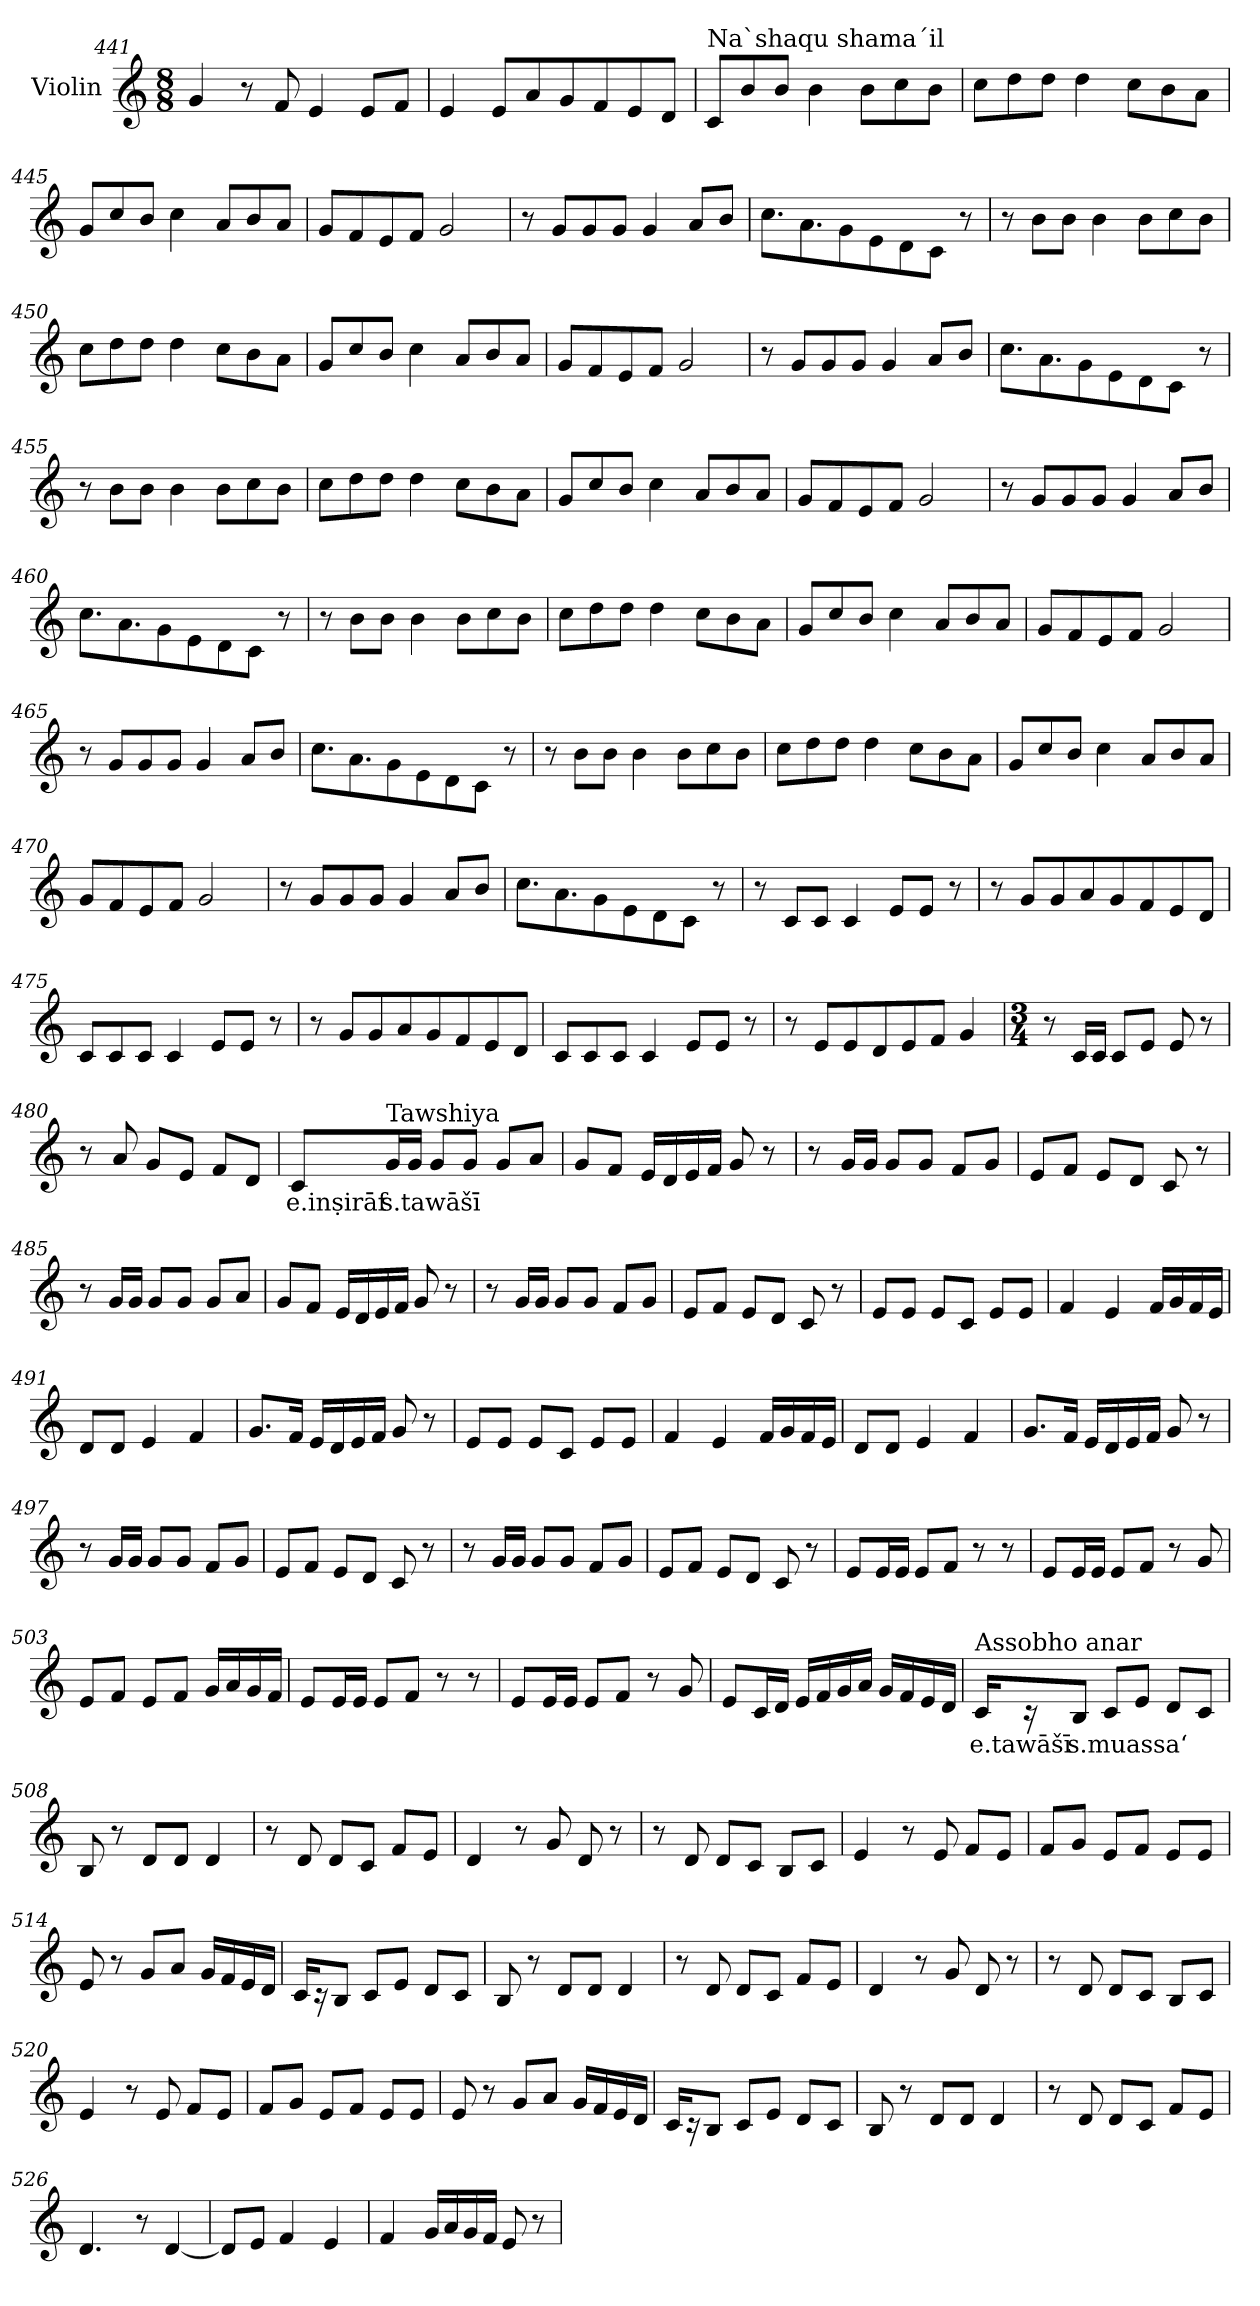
**kern	**text
*part1	*part1
*staff1	*staff1
*I"Violin	*
*clefG2	*
*k[]	*
*M8/8	*
=441	=441
4g/	.
8r	.
8f/	.
4e/	.
8e/L	.
8f/J	.
=442	=442
4e/	.
8e/L	.
8a/	.
8g/	.
8f/	.
8e/	.
8d/J	.
=443	=443
!LO:TX:a:t=Na`shaqu shama´il	!
8c/L	.
8b/	.
8b/J	.
4b\	.
8b\L	.
8cc\	.
8b\J	.
!!LO:LB:g=z
=444	=444
8cc\L	.
8dd\	.
8dd\J	.
4dd\	.
8cc\L	.
8b\	.
8a\J	.
=445	=445
8g/L	.
8cc/	.
8b/J	.
4cc\	.
8a/L	.
8b/	.
8a/J	.
=446	=446
8g/L	.
8f/	.
8e/	.
8f/J	.
2g/	.
=447	=447
8r	.
8g/L	.
8g/	.
8g/J	.
4g/	.
8a/L	.
8b/J	.
!!LO:LB:g=z
=448	=448
8.cc\L	.
8.a\	.
8g\	.
8e\	.
8d\	.
8c\J	.
8r	.
=449	=449
8r	.
8b\L	.
8b\J	.
4b\	.
8b\L	.
8cc\	.
8b\J	.
=450	=450
8cc\L	.
8dd\	.
8dd\J	.
4dd\	.
8cc\L	.
8b\	.
8a\J	.
=451	=451
8g/L	.
8cc/	.
8b/J	.
4cc\	.
8a/L	.
8b/	.
8a/J	.
=452	=452
8g/L	.
8f/	.
8e/	.
8f/J	.
2g/	.
!!LO:LB:g=z
=453	=453
8r	.
8g/L	.
8g/	.
8g/J	.
4g/	.
8a/L	.
8b/J	.
=454	=454
8.cc\L	.
8.a\	.
8g\	.
8e\	.
8d\	.
8c\J	.
8r	.
=455	=455
8r	.
8b\L	.
8b\J	.
4b\	.
8b\L	.
8cc\	.
8b\J	.
=456	=456
8cc\L	.
8dd\	.
8dd\J	.
4dd\	.
8cc\L	.
8b\	.
8a\J	.
!!LO:LB:g=z
=457	=457
8g/L	.
8cc/	.
8b/J	.
4cc\	.
8a/L	.
8b/	.
8a/J	.
=458	=458
8g/L	.
8f/	.
8e/	.
8f/J	.
2g/	.
=459	=459
8r	.
8g/L	.
8g/	.
8g/J	.
4g/	.
8a/L	.
8b/J	.
=460	=460
8.cc\L	.
8.a\	.
8g\	.
8e\	.
8d\	.
8c\J	.
8r	.
!!LO:LB:g=z
=461	=461
8r	.
8b\L	.
8b\J	.
4b\	.
8b\L	.
8cc\	.
8b\J	.
=462	=462
8cc\L	.
8dd\	.
8dd\J	.
4dd\	.
8cc\L	.
8b\	.
8a\J	.
=463	=463
8g/L	.
8cc/	.
8b/J	.
4cc\	.
8a/L	.
8b/	.
8a/J	.
=464	=464
8g/L	.
8f/	.
8e/	.
8f/J	.
2g/	.
=465	=465
8r	.
8g/L	.
8g/	.
8g/J	.
4g/	.
8a/L	.
8b/J	.
!!LO:PB:g=z
=466	=466
8.cc\L	.
8.a\	.
8g\	.
8e\	.
8d\	.
8c\J	.
8r	.
=467	=467
8r	.
8b\L	.
8b\J	.
4b\	.
8b\L	.
8cc\	.
8b\J	.
=468	=468
8cc\L	.
8dd\	.
8dd\J	.
4dd\	.
8cc\L	.
8b\	.
8a\J	.
=469	=469
8g/L	.
8cc/	.
8b/J	.
4cc\	.
8a/L	.
8b/	.
8a/J	.
=470	=470
8g/L	.
8f/	.
8e/	.
8f/J	.
2g/	.
!!LO:LB:g=z
=471	=471
8r	.
8g/L	.
8g/	.
8g/J	.
4g/	.
8a/L	.
8b/J	.
=472	=472
8.cc\L	.
8.a\	.
8g\	.
8e\	.
8d\	.
8c\J	.
8r	.
=473	=473
8r	.
8c/L	.
8c/J	.
4c/	.
8e/L	.
8e/J	.
8r	.
=474	=474
8r	.
8g/L	.
8g/	.
8a/	.
8g/	.
8f/	.
8e/	.
8d/J	.
!!LO:LB:g=z
=475	=475
8c/L	.
8c/	.
8c/J	.
4c/	.
8e/L	.
8e/J	.
8r	.
=476	=476
8r	.
8g/L	.
8g/	.
8a/	.
8g/	.
8f/	.
8e/	.
8d/J	.
=477	=477
8c/L	.
8c/	.
8c/J	.
4c/	.
8e/L	.
8e/J	.
8r	.
=478	=478
8r	.
8e/L	.
8e/	.
8d/	.
8e/	.
8f/J	.
4g/	.
!!LO:LB:g=z
=479	=479
*M3/4	*
*MM60	*
8r	.
16c/LL	.
16c/JJ	.
8c/L	.
8e/J	.
8e/	.
8r	.
=480	=480
8r	.
8a/	.
8g/L	.
8e/J	.
8f/L	.
8d/J	.
=481	=481
!	!LO:LY:b
8c/L	e.inṣirāf
!LO:TX:a:t=Tawshiya	!
!	!LO:LY:b
16g/L	s.tawāšī
16g/JJ	.
8g/L	.
8g/J	.
8g/L	.
8a/J	.
=482	=482
8g/L	.
8f/J	.
16e/LL	.
16d/	.
16e/	.
16f/JJ	.
8g/	.
8r	.
=483	=483
8r	.
16g/LL	.
16g/JJ	.
8g/L	.
8g/J	.
8f/L	.
8g/J	.
!!LO:LB:g=z
=484	=484
8e/L	.
8f/J	.
8e/L	.
8d/J	.
8c/	.
8r	.
=485	=485
8r	.
16g/LL	.
16g/JJ	.
8g/L	.
8g/J	.
8g/L	.
8a/J	.
=486	=486
8g/L	.
8f/J	.
16e/LL	.
16d/	.
16e/	.
16f/JJ	.
8g/	.
8r	.
=487	=487
8r	.
16g/LL	.
16g/JJ	.
8g/L	.
8g/J	.
8f/L	.
8g/J	.
=488	=488
8e/L	.
8f/J	.
8e/L	.
8d/J	.
8c/	.
8r	.
=489	=489
8e/L	.
8e/J	.
8e/L	.
8c/J	.
8e/L	.
8e/J	.
!!LO:LB:g=z
=490	=490
4f/	.
4e/	.
16f/LL	.
16g/	.
16f/	.
16e/JJ	.
=491	=491
8d/L	.
8d/J	.
4e/	.
4f/	.
=492	=492
8.g/L	.
16f/Jk	.
16e/LL	.
16d/	.
16e/	.
16f/JJ	.
8g/	.
8r	.
=493	=493
8e/L	.
8e/J	.
8e/L	.
8c/J	.
8e/L	.
8e/J	.
=494	=494
4f/	.
4e/	.
16f/LL	.
16g/	.
16f/	.
16e/JJ	.
=495	=495
8d/L	.
8d/J	.
4e/	.
4f/	.
!!LO:LB:g=z
=496	=496
8.g/L	.
16f/Jk	.
16e/LL	.
16d/	.
16e/	.
16f/JJ	.
8g/	.
8r	.
=497	=497
8r	.
16g/LL	.
16g/JJ	.
8g/L	.
8g/J	.
8f/L	.
8g/J	.
=498	=498
8e/L	.
8f/J	.
8e/L	.
8d/J	.
8c/	.
8r	.
=499	=499
8r	.
16g/LL	.
16g/JJ	.
8g/L	.
8g/J	.
8f/L	.
8g/J	.
=500	=500
8e/L	.
8f/J	.
8e/L	.
8d/J	.
8c/	.
8r	.
!!LO:LB:g=z
=501	=501
8e/L	.
16e/L	.
16e/JJ	.
8e/L	.
8f/J	.
8r	.
8r	.
=502	=502
8e/L	.
16e/L	.
16e/JJ	.
8e/L	.
8f/J	.
8r	.
8g/	.
=503	=503
8e/L	.
8f/J	.
8e/L	.
8f/J	.
16g/LL	.
16a/	.
16g/	.
16f/JJ	.
=504	=504
8e/L	.
16e/L	.
16e/JJ	.
8e/L	.
8f/J	.
8r	.
8r	.
=505	=505
8e/L	.
16e/L	.
16e/JJ	.
8e/L	.
8f/J	.
8r	.
8g/	.
!!LO:PB:g=z
=506	=506
8e/L	.
16c/L	.
16d/JJ	.
16e/LL	.
16f/	.
16g/	.
16a/JJ	.
16g/LL	.
16f/	.
16e/	.
16d/JJ	.
=507	=507
!LO:TX:a:t=Assobho anar	!
!	!LO:LY:b
16c/KL	e.tawāšī
16r	.
!	!LO:LY:b
8B/J	s.muassa‘
8c/L	.
8e/J	.
8d/L	.
8c/J	.
=508	=508
8B/	.
8r	.
8d/L	.
8d/J	.
4d/	.
=509	=509
8r	.
8d/	.
8d/L	.
8c/J	.
8f/L	.
8e/J	.
=510	=510
4d/	.
8r	.
8g/	.
8d/	.
8r	.
!!LO:LB:g=z
=511	=511
8r	.
8d/	.
8d/L	.
8c/J	.
8B/L	.
8c/J	.
=512	=512
4e/	.
8r	.
8e/	.
8f/L	.
8e/J	.
=513	=513
8f/L	.
8g/J	.
8e/L	.
8f/J	.
8e/L	.
8e/J	.
=514	=514
8e/	.
8r	.
8g/L	.
8a/J	.
16g/LL	.
16f/	.
16e/	.
16d/JJ	.
=515	=515
16c/KL	.
16r	.
8B/J	.
8c/L	.
8e/J	.
8d/L	.
8c/J	.
=516	=516
8B/	.
8r	.
8d/L	.
8d/J	.
4d/	.
!!LO:LB:g=z
=517	=517
8r	.
8d/	.
8d/L	.
8c/J	.
8f/L	.
8e/J	.
=518	=518
4d/	.
8r	.
8g/	.
8d/	.
8r	.
=519	=519
8r	.
8d/	.
8d/L	.
8c/J	.
8B/L	.
8c/J	.
=520	=520
4e/	.
8r	.
8e/	.
8f/L	.
8e/J	.
=521	=521
8f/L	.
8g/J	.
8e/L	.
8f/J	.
8e/L	.
8e/J	.
=522	=522
8e/	.
8r	.
8g/L	.
8a/J	.
16g/LL	.
16f/	.
16e/	.
16d/JJ	.
!!LO:LB:g=z
=523	=523
16c/KL	.
16r	.
8B/J	.
8c/L	.
8e/J	.
8d/L	.
8c/J	.
=524	=524
8B/	.
8r	.
8d/L	.
8d/J	.
4d/	.
=525	=525
8r	.
8d/	.
8d/L	.
8c/J	.
8f/L	.
8e/J	.
=526	=526
4.d/	.
8r	.
[4d/	.
=527	=527
8d/L]	.
8e/J	.
4f/	.
4e/	.
=528	=528
4f/	.
16g/LL	.
16a/	.
16g/	.
16f/JJ	.
8e/	.
8r	.
=	=
*-	*-
